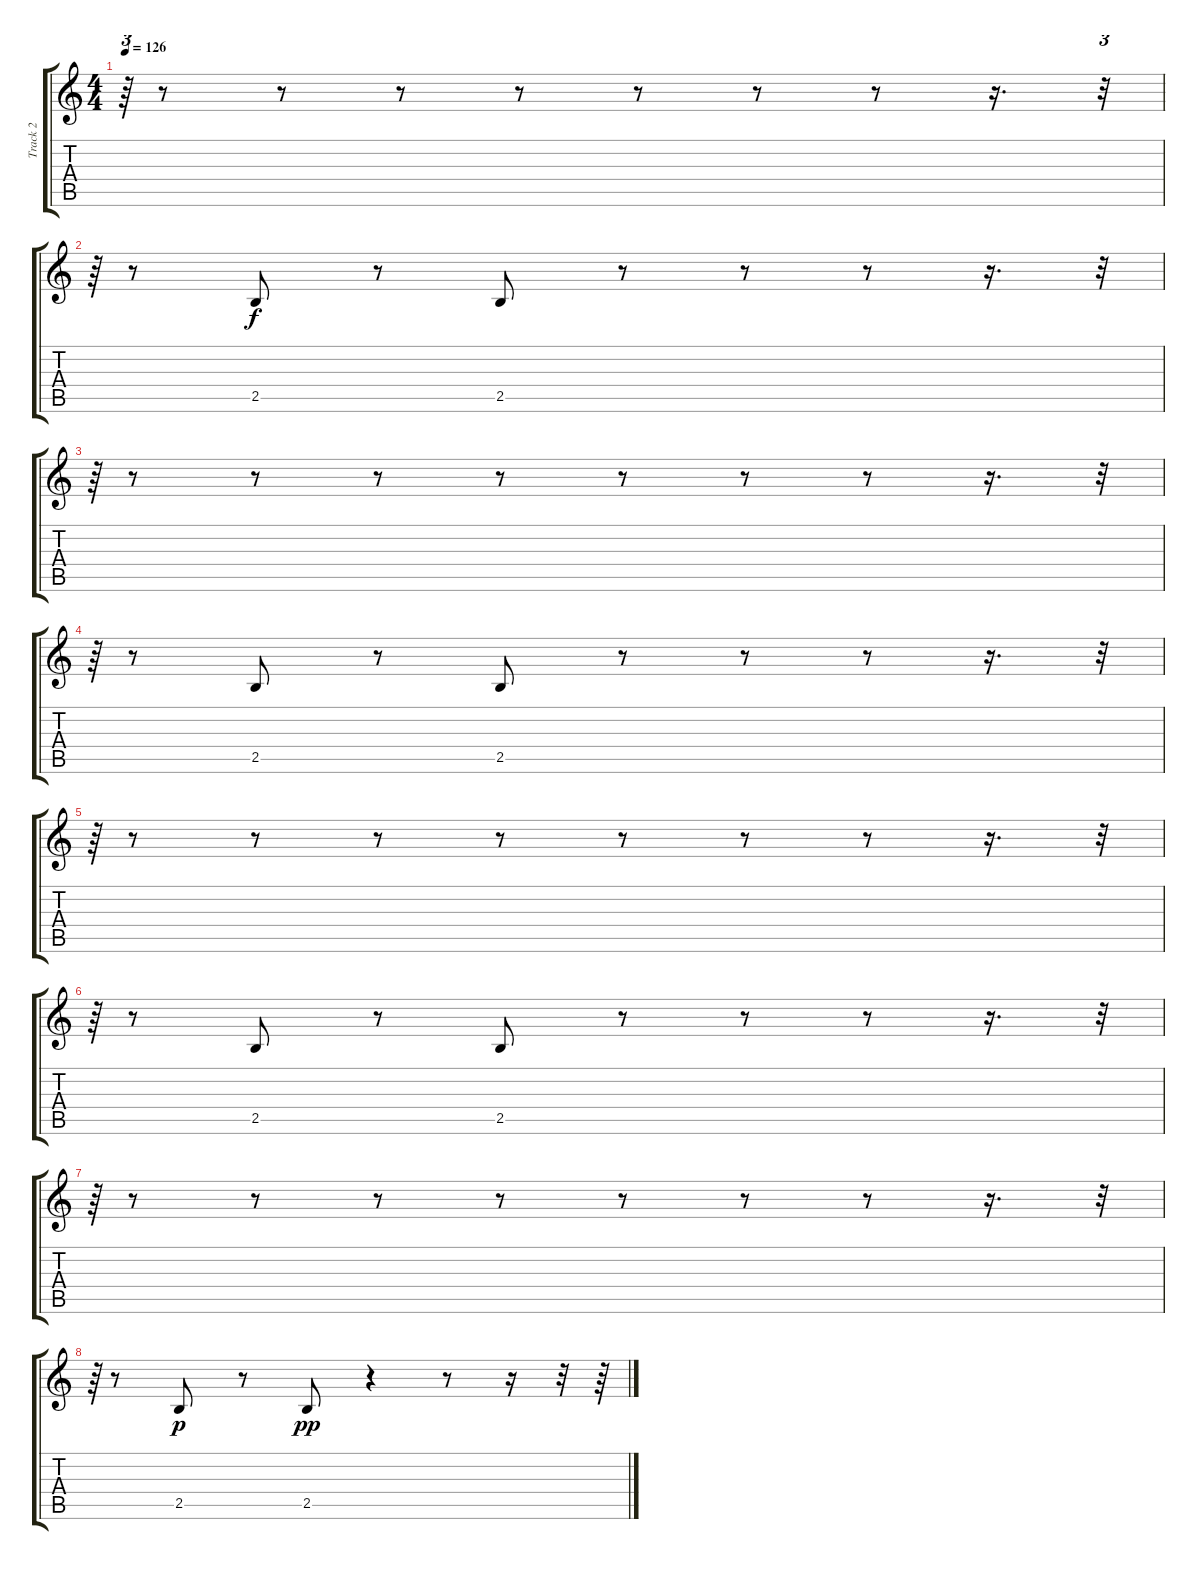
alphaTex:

\track ("Track 2" "Track 2") {instrument electricbassfinger}
\staff {score tabs}
\tuning (E4 B3 G3 D3 A2 E2) {hide}
\ts (4 4)
\tempo 126
\clef g2
\ks c
r.64{tu (3 2) dy f} r.8 r.8 r.8 r.8 r.8 r.8 r.8 r.16{d} r.32{tu (3 2)} |
r.64{tu (3 2)} r.8 2.5.8 r.8 2.5.8 r.8 r.8 r.8 r.16{d} r.32{tu (3 2)} |
r.64{tu (3 2)} r.8 r.8 r.8 r.8 r.8 r.8 r.8 r.16{d} r.32{tu (3 2)} |
r.64{tu (3 2)} r.8 2.5.8 r.8 2.5.8 r.8 r.8 r.8 r.16{d} r.32{tu (3 2)} |
r.64{tu (3 2)} r.8 r.8 r.8 r.8 r.8 r.8 r.8 r.16{d} r.32{tu (3 2)} |
r.64{tu (3 2)} r.8 2.5.8 r.8 2.5.8 r.8 r.8 r.8 r.16{d} r.32{tu (3 2)} |
r.64{tu (3 2)} r.8 r.8 r.8 r.8 r.8 r.8 r.8 r.16{d} r.32{tu (3 2)} |
r.64{tu (3 2)} r.8 2.5.8{dy p} r.8 2.5.8{dy pp} r.4 r.8 r.16 r.32 r.64
